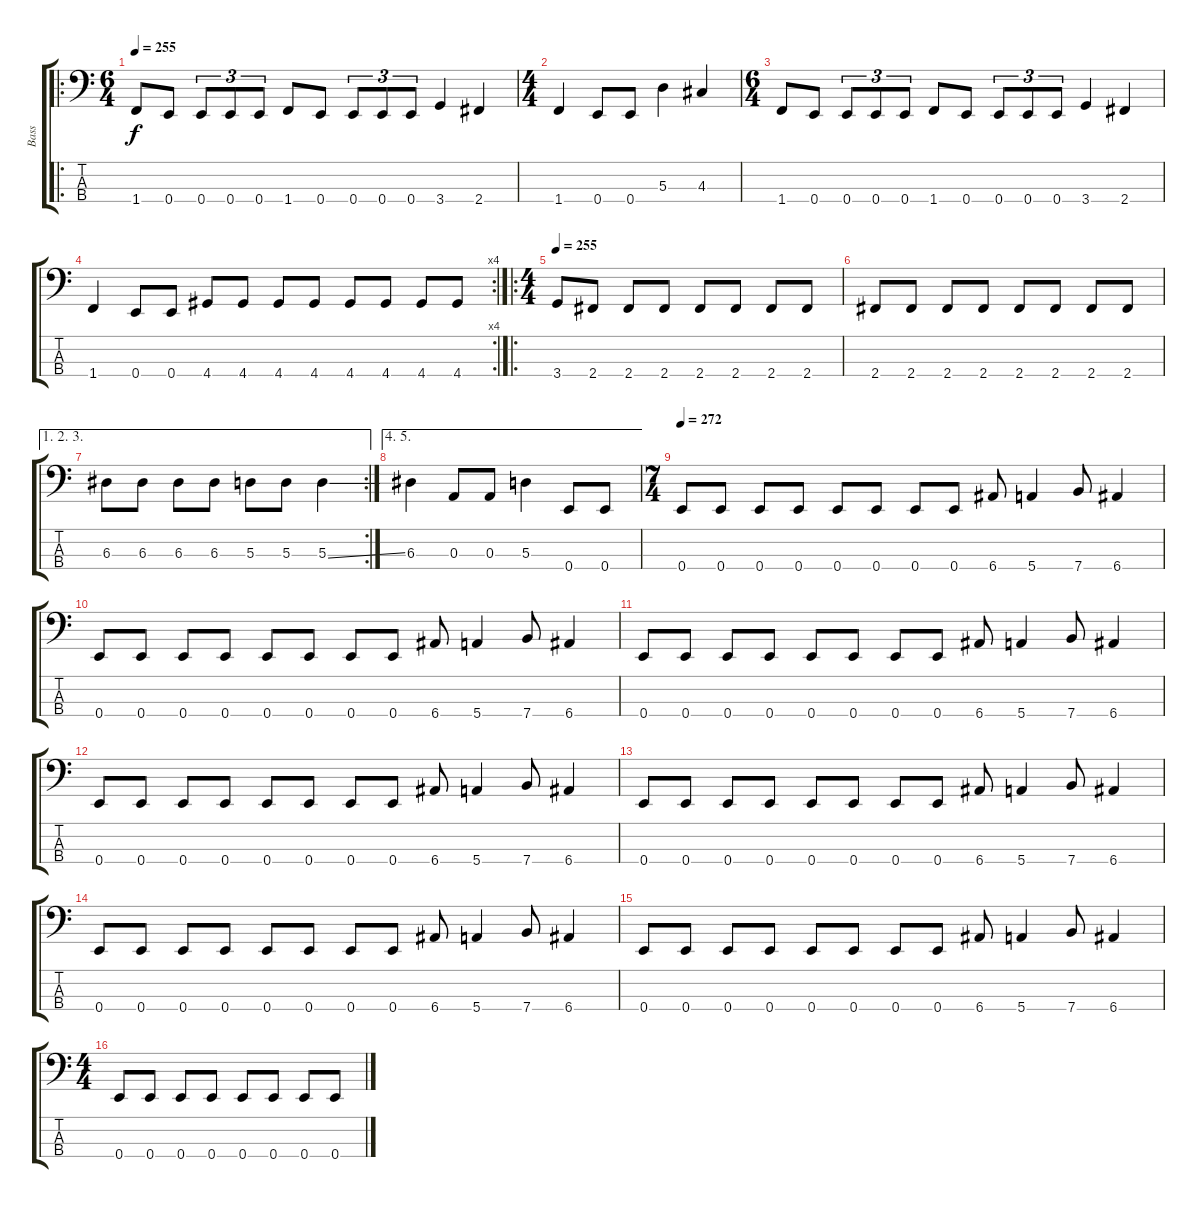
\track ("Bass" "Bass") {instrument electricbassfinger}
\staff {score tabs}
\tuning (G2 D2 A1 E1) {hide}
\ro
\ts (6 4)
\tempo 255
\clef f4
\ks c
1.4.8{dy f} 0.4.8 0.4.8{tu (3 2)} 0.4.8{tu (3 2)} 0.4.8{tu (3 2)} 1.4.8 0.4.8 0.4.8{tu (3 2)} 0.4.8{tu (3 2)} 0.4.8{tu (3 2)} 3.4.4 2.4.4 |
\ts (4 4)
1.4.4 0.4.8 0.4.8 5.3.4 4.3.4 |
\ts (6 4)
1.4.8 0.4.8 0.4.8{tu (3 2)} 0.4.8{tu (3 2)} 0.4.8{tu (3 2)} 1.4.8 0.4.8 0.4.8{tu (3 2)} 0.4.8{tu (3 2)} 0.4.8{tu (3 2)} 3.4.4 2.4.4 |
\rc 4
1.4.4 0.4.8 0.4.8 4.4.8 4.4.8 4.4.8 4.4.8 4.4.8 4.4.8 4.4.8 4.4.8 |
\ro
\ts (4 4)
\tempo 255
3.4.8 2.4.8 2.4.8 2.4.8 2.4.8 2.4.8 2.4.8 2.4.8 |
2.4.8 2.4.8 2.4.8 2.4.8 2.4.8 2.4.8 2.4.8 2.4.8 |
\ae (1 2 3)
\rc 2
6.3.8 6.3.8 6.3.8 6.3.8 5.3.8 5.3.8 5.3{ss}.4 |
\ae (4 5)
6.3.4 0.3.8 0.3.8 5.3.4 0.4.8 0.4.8 |
\ts (7 4)
\tempo 272
0.4.8 0.4.8 0.4.8 0.4.8 0.4.8 0.4.8 0.4.8 0.4.8 6.4.8 5.4.4 7.4.8 6.4.4 |
0.4.8 0.4.8 0.4.8 0.4.8 0.4.8 0.4.8 0.4.8 0.4.8 6.4.8 5.4.4 7.4.8 6.4.4 |
0.4.8 0.4.8 0.4.8 0.4.8 0.4.8 0.4.8 0.4.8 0.4.8 6.4.8 5.4.4 7.4.8 6.4.4 |
0.4.8 0.4.8 0.4.8 0.4.8 0.4.8 0.4.8 0.4.8 0.4.8 6.4.8 5.4.4 7.4.8 6.4.4 |
0.4.8 0.4.8 0.4.8 0.4.8 0.4.8 0.4.8 0.4.8 0.4.8 6.4.8 5.4.4 7.4.8 6.4.4 |
0.4.8 0.4.8 0.4.8 0.4.8 0.4.8 0.4.8 0.4.8 0.4.8 6.4.8 5.4.4 7.4.8 6.4.4 |
0.4.8 0.4.8 0.4.8 0.4.8 0.4.8 0.4.8 0.4.8 0.4.8 6.4.8 5.4.4 7.4.8 6.4.4 |
\ts (4 4)
0.4.8 0.4.8 0.4.8 0.4.8 0.4.8 0.4.8 0.4.8 0.4.8
